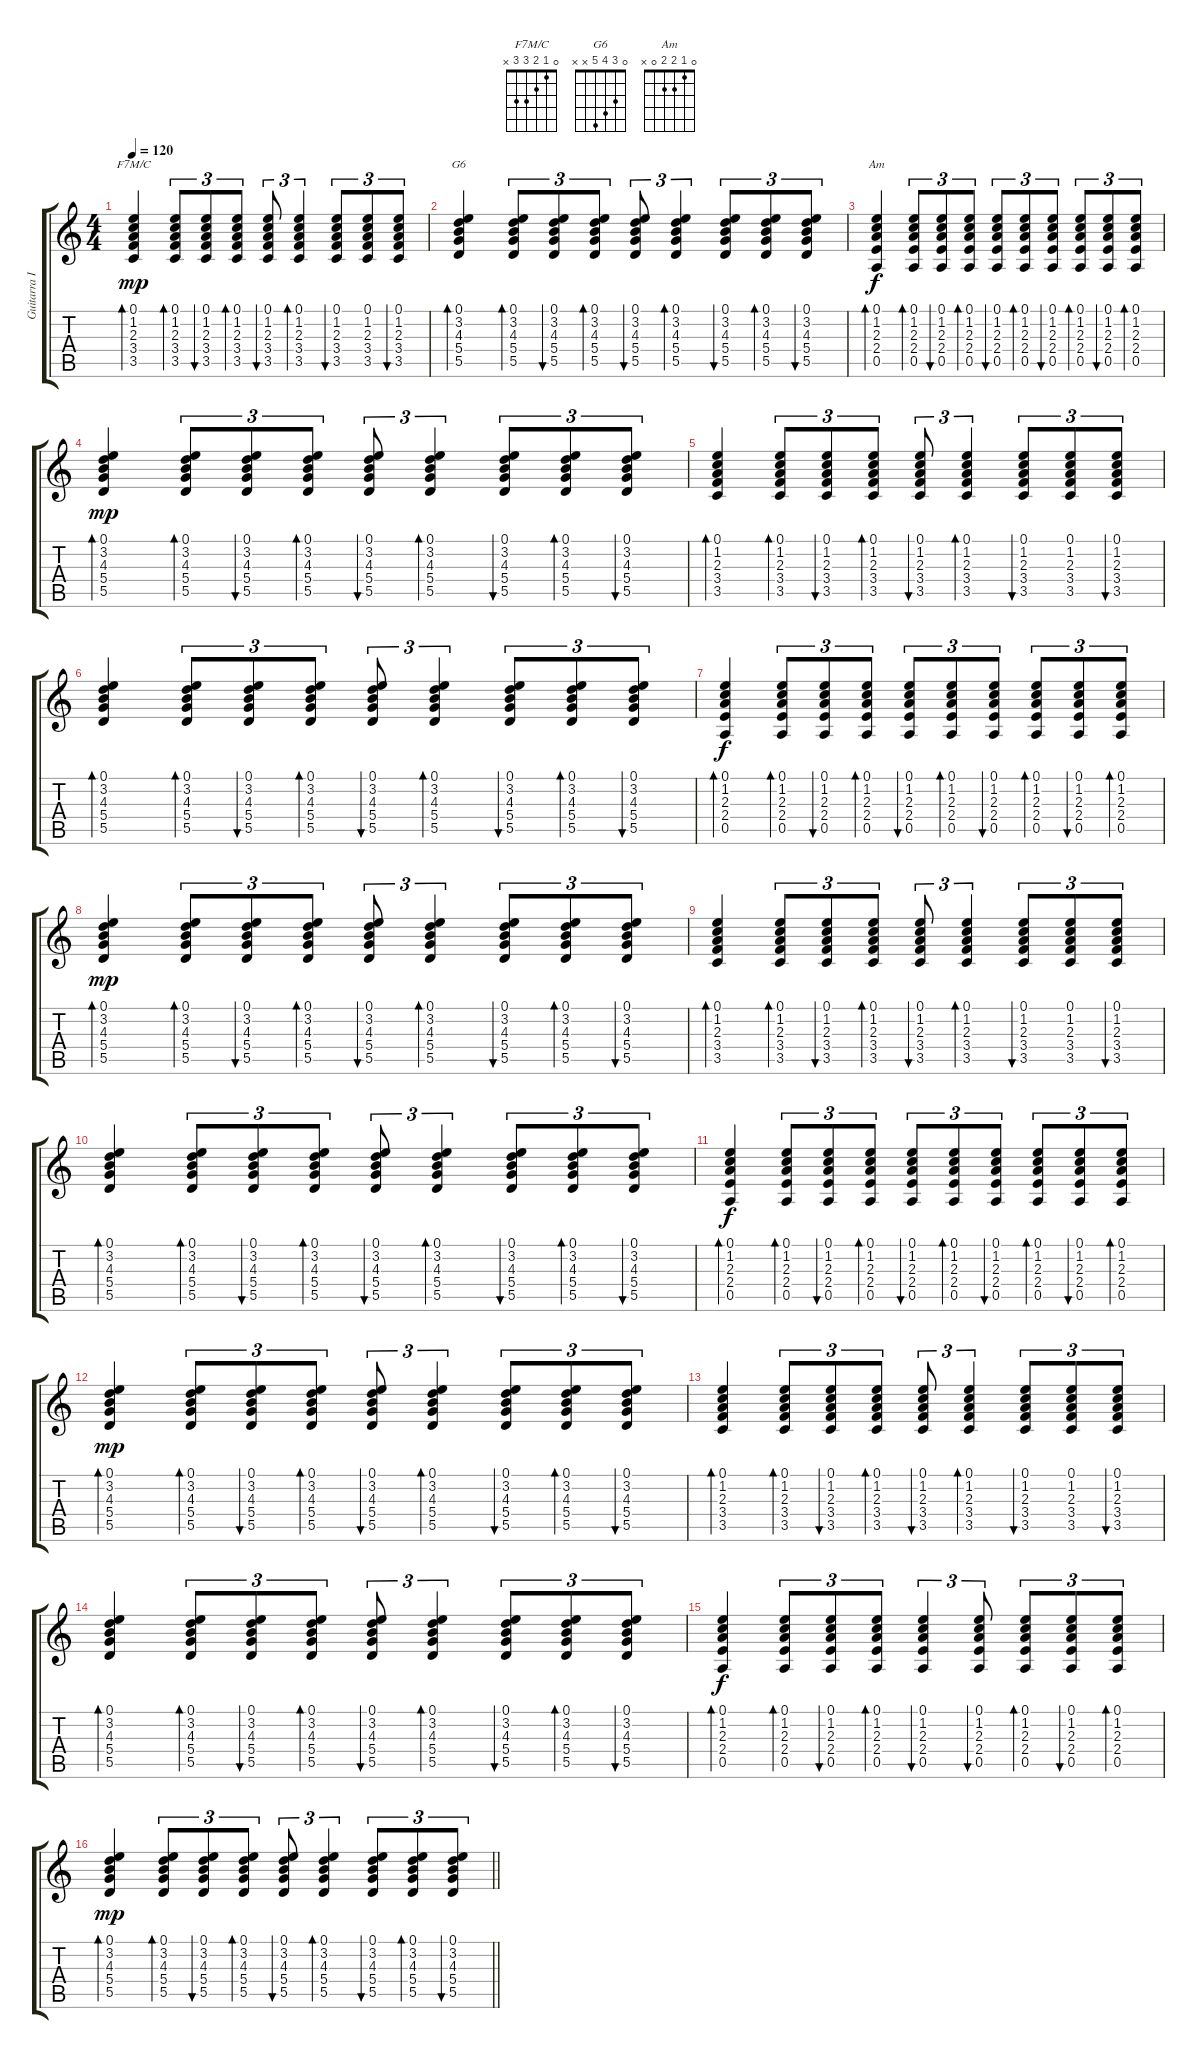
\track ("Guitarra I" "Guitarra I") {instrument acousticguitarsteel}
\staff {score tabs}
\tuning (E4 B3 G3 D3 A2 E2) {hide}
\chord ("F7M/C" 0 1 2 3 3 x)
\chord ("G6" 0 3 4 5 x x)
\chord ("Am" 0 1 2 2 0 x)
\ts (4 4)
\tempo 120
\clef g2
\ks c
(0.1 1.2 2.3 3.4 3.5).4{bd 30 ch "F7M/C" dy mp} (0.1 1.2 2.3 3.4 3.5).8{tu (3 2) bd 30} (0.1 1.2 2.3 3.4 3.5).8{tu (3 2) bu 30} (0.1 1.2 2.3 3.4 3.5).8{tu (3 2) bd 30} (0.1 1.2 2.3 3.4 3.5).8{tu (3 2) bu 30} (0.1 1.2 2.3 3.4 3.5).4{tu (3 2) bd 30} (0.1 1.2 2.3 3.4 3.5).8{tu (3 2) bu 30} (0.1 1.2 2.3 3.4 3.5).8{tu (3 2)} (0.1 1.2 2.3 3.4 3.5).8{tu (3 2) bu 30} |
(0.1 3.2 4.3 5.4 5.5).4{bd 30 ch "G6"} (0.1 3.2 4.3 5.4 5.5).8{tu (3 2) bd 30} (0.1 3.2 4.3 5.4 5.5).8{tu (3 2) bu 30} (0.1 3.2 4.3 5.4 5.5).8{tu (3 2) bd 30} (0.1 3.2 4.3 5.4 5.5).8{tu (3 2) bu 30} (0.1 3.2 4.3 5.4 5.5).4{tu (3 2) bd 30} (0.1 3.2 4.3 5.4 5.5).8{tu (3 2) bu 30} (0.1 3.2 4.3 5.4 5.5).8{tu (3 2) bd 30} (0.1 3.2 4.3 5.4 5.5).8{tu (3 2) bu 30} |
(0.1 1.2 2.3 2.4 0.5).4{bd 30 ch "Am" dy f} (0.1 1.2 2.3 2.4 0.5).8{tu (3 2) bd 30} (0.1 1.2 2.3 2.4 0.5).8{tu (3 2) bu 30} (0.1 1.2 2.3 2.4 0.5).8{tu (3 2) bd 30} (0.1 1.2 2.3 2.4 0.5).8{tu (3 2) bu 30} (0.1 1.2 2.3 2.4 0.5).8{tu (3 2) bd 30} (0.1 1.2 2.3 2.4 0.5).8{tu (3 2) bu 30} (0.1 1.2 2.3 2.4 0.5).8{tu (3 2) bd 30} (0.1 1.2 2.3 2.4 0.5).8{tu (3 2) bu 30} (0.1 1.2 2.3 2.4 0.5).8{tu (3 2) bd 30} |
(0.1 3.2 4.3 5.4 5.5).4{bd 30 dy mp} (0.1 3.2 4.3 5.4 5.5).8{tu (3 2) bd 30} (0.1 3.2 4.3 5.4 5.5).8{tu (3 2) bu 30} (0.1 3.2 4.3 5.4 5.5).8{tu (3 2) bd 30} (0.1 3.2 4.3 5.4 5.5).8{tu (3 2) bu 30} (0.1 3.2 4.3 5.4 5.5).4{tu (3 2) bd 30} (0.1 3.2 4.3 5.4 5.5).8{tu (3 2) bu 30} (0.1 3.2 4.3 5.4 5.5).8{tu (3 2) bd 30} (0.1 3.2 4.3 5.4 5.5).8{tu (3 2) bu 30} |
(0.1 1.2 2.3 3.4 3.5).4{bd 30} (0.1 1.2 2.3 3.4 3.5).8{tu (3 2) bd 30} (0.1 1.2 2.3 3.4 3.5).8{tu (3 2) bu 30} (0.1 1.2 2.3 3.4 3.5).8{tu (3 2) bd 30} (0.1 1.2 2.3 3.4 3.5).8{tu (3 2) bu 30} (0.1 1.2 2.3 3.4 3.5).4{tu (3 2) bd 30} (0.1 1.2 2.3 3.4 3.5).8{tu (3 2) bu 30} (0.1 1.2 2.3 3.4 3.5).8{tu (3 2)} (0.1 1.2 2.3 3.4 3.5).8{tu (3 2) bu 30} |
(0.1 3.2 4.3 5.4 5.5).4{bd 30} (0.1 3.2 4.3 5.4 5.5).8{tu (3 2) bd 30} (0.1 3.2 4.3 5.4 5.5).8{tu (3 2) bu 30} (0.1 3.2 4.3 5.4 5.5).8{tu (3 2) bd 30} (0.1 3.2 4.3 5.4 5.5).8{tu (3 2) bu 30} (0.1 3.2 4.3 5.4 5.5).4{tu (3 2) bd 30} (0.1 3.2 4.3 5.4 5.5).8{tu (3 2) bu 30} (0.1 3.2 4.3 5.4 5.5).8{tu (3 2) bd 30} (0.1 3.2 4.3 5.4 5.5).8{tu (3 2) bu 30} |
(0.1 1.2 2.3 2.4 0.5).4{bd 30 dy f} (0.1 1.2 2.3 2.4 0.5).8{tu (3 2) bd 30} (0.1 1.2 2.3 2.4 0.5).8{tu (3 2) bu 30} (0.1 1.2 2.3 2.4 0.5).8{tu (3 2) bd 30} (0.1 1.2 2.3 2.4 0.5).8{tu (3 2) bu 30} (0.1 1.2 2.3 2.4 0.5).8{tu (3 2) bd 30} (0.1 1.2 2.3 2.4 0.5).8{tu (3 2) bu 30} (0.1 1.2 2.3 2.4 0.5).8{tu (3 2) bd 30} (0.1 1.2 2.3 2.4 0.5).8{tu (3 2) bu 30} (0.1 1.2 2.3 2.4 0.5).8{tu (3 2) bd 30} |
(0.1 3.2 4.3 5.4 5.5).4{bd 30 dy mp} (0.1 3.2 4.3 5.4 5.5).8{tu (3 2) bd 30} (0.1 3.2 4.3 5.4 5.5).8{tu (3 2) bu 30} (0.1 3.2 4.3 5.4 5.5).8{tu (3 2) bd 30} (0.1 3.2 4.3 5.4 5.5).8{tu (3 2) bu 30} (0.1 3.2 4.3 5.4 5.5).4{tu (3 2) bd 30} (0.1 3.2 4.3 5.4 5.5).8{tu (3 2) bu 30} (0.1 3.2 4.3 5.4 5.5).8{tu (3 2) bd 30} (0.1 3.2 4.3 5.4 5.5).8{tu (3 2) bu 30} |
(0.1 1.2 2.3 3.4 3.5).4{bd 30} (0.1 1.2 2.3 3.4 3.5).8{tu (3 2) bd 30} (0.1 1.2 2.3 3.4 3.5).8{tu (3 2) bu 30} (0.1 1.2 2.3 3.4 3.5).8{tu (3 2) bd 30} (0.1 1.2 2.3 3.4 3.5).8{tu (3 2) bu 30} (0.1 1.2 2.3 3.4 3.5).4{tu (3 2) bd 30} (0.1 1.2 2.3 3.4 3.5).8{tu (3 2) bu 30} (0.1 1.2 2.3 3.4 3.5).8{tu (3 2)} (0.1 1.2 2.3 3.4 3.5).8{tu (3 2) bu 30} |
(0.1 3.2 4.3 5.4 5.5).4{bd 30} (0.1 3.2 4.3 5.4 5.5).8{tu (3 2) bd 30} (0.1 3.2 4.3 5.4 5.5).8{tu (3 2) bu 30} (0.1 3.2 4.3 5.4 5.5).8{tu (3 2) bd 30} (0.1 3.2 4.3 5.4 5.5).8{tu (3 2) bu 30} (0.1 3.2 4.3 5.4 5.5).4{tu (3 2) bd 30} (0.1 3.2 4.3 5.4 5.5).8{tu (3 2) bu 30} (0.1 3.2 4.3 5.4 5.5).8{tu (3 2) bd 30} (0.1 3.2 4.3 5.4 5.5).8{tu (3 2) bu 30} |
(0.1 1.2 2.3 2.4 0.5).4{bd 30 dy f} (0.1 1.2 2.3 2.4 0.5).8{tu (3 2) bd 30} (0.1 1.2 2.3 2.4 0.5).8{tu (3 2) bu 30} (0.1 1.2 2.3 2.4 0.5).8{tu (3 2) bd 30} (0.1 1.2 2.3 2.4 0.5).8{tu (3 2) bu 30} (0.1 1.2 2.3 2.4 0.5).8{tu (3 2) bd 30} (0.1 1.2 2.3 2.4 0.5).8{tu (3 2) bu 30} (0.1 1.2 2.3 2.4 0.5).8{tu (3 2) bd 30} (0.1 1.2 2.3 2.4 0.5).8{tu (3 2) bu 30} (0.1 1.2 2.3 2.4 0.5).8{tu (3 2) bd 30} |
(0.1 3.2 4.3 5.4 5.5).4{bd 30 dy mp} (0.1 3.2 4.3 5.4 5.5).8{tu (3 2) bd 30} (0.1 3.2 4.3 5.4 5.5).8{tu (3 2) bu 30} (0.1 3.2 4.3 5.4 5.5).8{tu (3 2) bd 30} (0.1 3.2 4.3 5.4 5.5).8{tu (3 2) bu 30} (0.1 3.2 4.3 5.4 5.5).4{tu (3 2) bd 30} (0.1 3.2 4.3 5.4 5.5).8{tu (3 2) bu 30} (0.1 3.2 4.3 5.4 5.5).8{tu (3 2) bd 30} (0.1 3.2 4.3 5.4 5.5).8{tu (3 2) bu 30} |
(0.1 1.2 2.3 3.4 3.5).4{bd 30} (0.1 1.2 2.3 3.4 3.5).8{tu (3 2) bd 30} (0.1 1.2 2.3 3.4 3.5).8{tu (3 2) bu 30} (0.1 1.2 2.3 3.4 3.5).8{tu (3 2) bd 30} (0.1 1.2 2.3 3.4 3.5).8{tu (3 2) bu 30} (0.1 1.2 2.3 3.4 3.5).4{tu (3 2) bd 30} (0.1 1.2 2.3 3.4 3.5).8{tu (3 2) bu 30} (0.1 1.2 2.3 3.4 3.5).8{tu (3 2)} (0.1 1.2 2.3 3.4 3.5).8{tu (3 2) bu 30} |
(0.1 3.2 4.3 5.4 5.5).4{bd 30} (0.1 3.2 4.3 5.4 5.5).8{tu (3 2) bd 30} (0.1 3.2 4.3 5.4 5.5).8{tu (3 2) bu 30} (0.1 3.2 4.3 5.4 5.5).8{tu (3 2) bd 30} (0.1 3.2 4.3 5.4 5.5).8{tu (3 2) bu 30} (0.1 3.2 4.3 5.4 5.5).4{tu (3 2) bd 30} (0.1 3.2 4.3 5.4 5.5).8{tu (3 2) bu 30} (0.1 3.2 4.3 5.4 5.5).8{tu (3 2) bd 30} (0.1 3.2 4.3 5.4 5.5).8{tu (3 2) bu 30} |
(0.1 1.2 2.3 2.4 0.5).4{bd 30 dy f} (0.1 1.2 2.3 2.4 0.5).8{tu (3 2) bd 30} (0.1 1.2 2.3 2.4 0.5).8{tu (3 2) bu 30} (0.1 1.2 2.3 2.4 0.5).8{tu (3 2) bd 30} (0.1 1.2 2.3 2.4 0.5).4{tu (3 2) bu 30} (0.1 1.2 2.3 2.4 0.5).8{tu (3 2) bu 30} (0.1 1.2 2.3 2.4 0.5).8{tu (3 2) bd 30} (0.1 1.2 2.3 2.4 0.5).8{tu (3 2) bu 30} (0.1 1.2 2.3 2.4 0.5).8{tu (3 2) bd 30} |
\barLineRight lightlight
(0.1 3.2 4.3 5.4 5.5).4{bd 30 dy mp} (0.1 3.2 4.3 5.4 5.5).8{tu (3 2) bd 30} (0.1 3.2 4.3 5.4 5.5).8{tu (3 2) bu 30} (0.1 3.2 4.3 5.4 5.5).8{tu (3 2) bd 30} (0.1 3.2 4.3 5.4 5.5).8{tu (3 2) bu 30} (0.1 3.2 4.3 5.4 5.5).4{tu (3 2) bd 30} (0.1 3.2 4.3 5.4 5.5).8{tu (3 2) bu 30} (0.1 3.2 4.3 5.4 5.5).8{tu (3 2) bd 30} (0.1 3.2 4.3 5.4 5.5).8{tu (3 2) bu 30}
